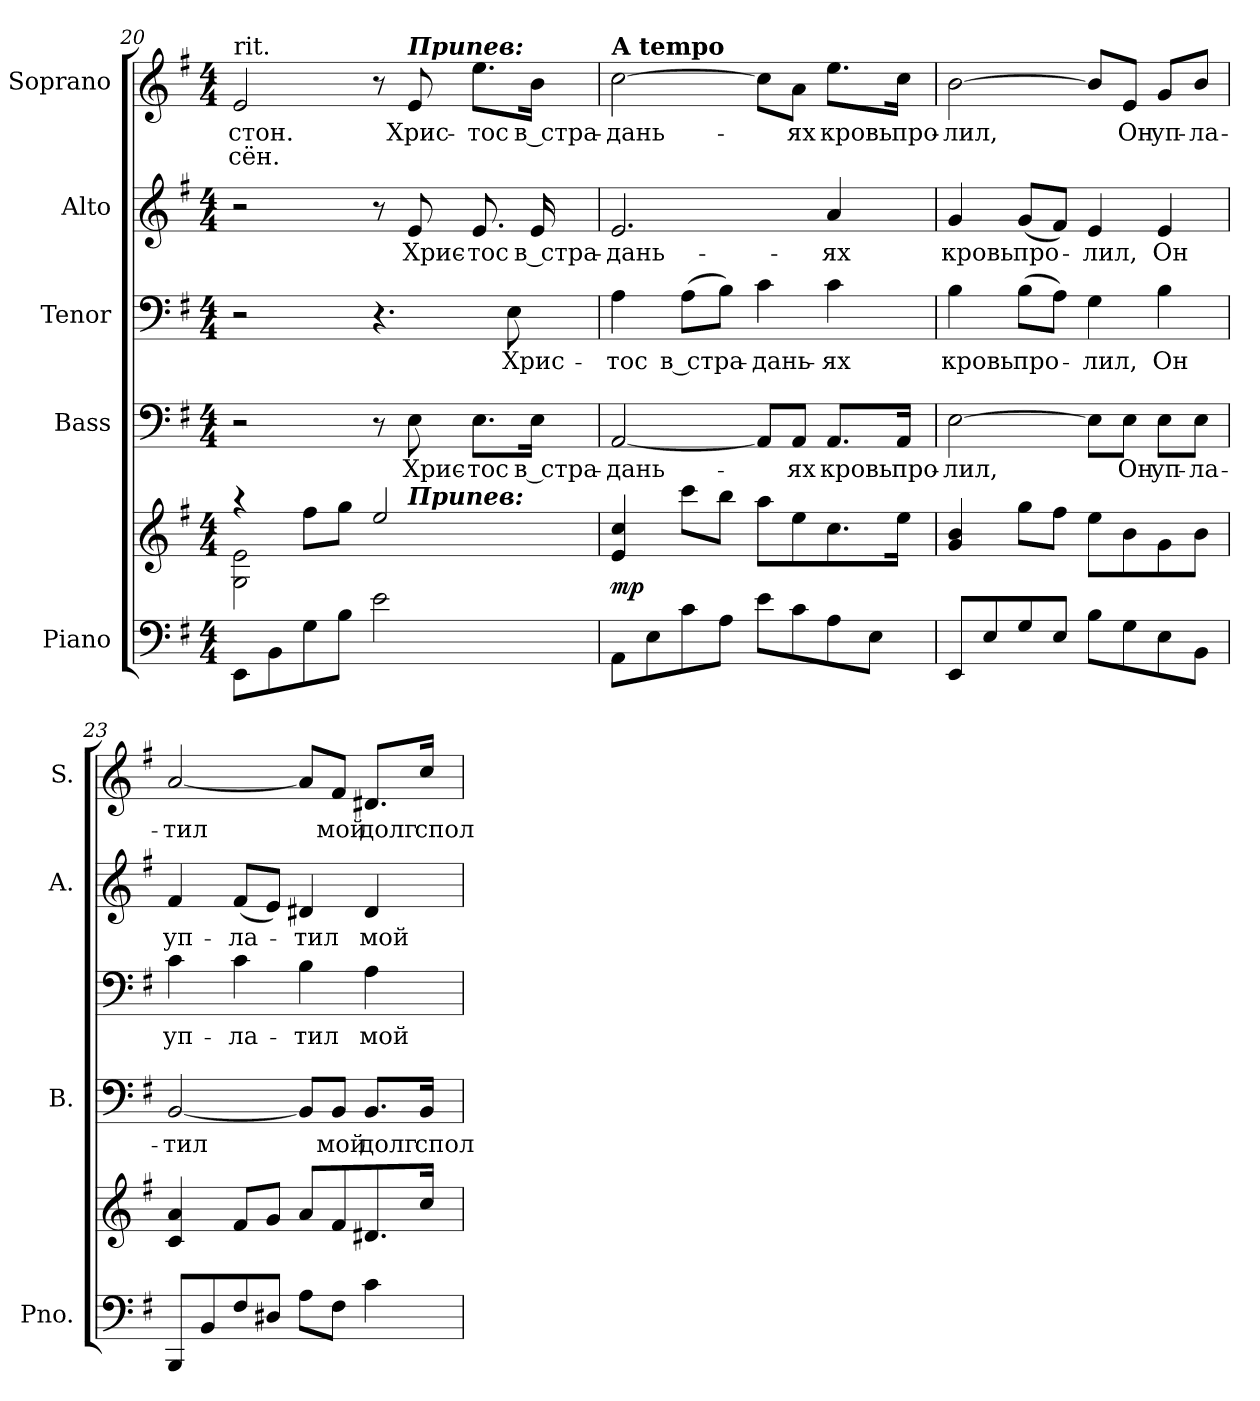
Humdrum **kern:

**kern	**kern	**dynam	**kern	**text	**kern	**text	**kern	**text	**kern	**text	**text
*part5	*part5	*part5	*part4	*part4	*part3	*part3	*part2	*part2	*part1	*part1	*part1
*staff6	*staff5	*staff5/6	*staff4	*staff4	*staff3	*staff3	*staff2	*staff2	*staff1	*staff1	*staff1
*I"Piano	*	*	*I"Bass	*	*I"Tenor	*	*I"Alto	*	*I"Soprano	*	*
*I'Pno.	*	*	*I'B.	*	*	*	*I'A.	*	*I'S.	*	*
!!LO:LB:g=z
*clefF4	*clefG2	*	*clefF4	*	*clefF4	*	*clefG2	*	*clefG2	*	*
*k[f#]	*k[f#]	*	*k[f#]	*	*k[f#]	*	*k[f#]	*	*k[f#]	*	*
*G:	*G:	*	*G:	*	*G:	*	*G:	*	*G:	*	*
*M4/4	*M4/4	*	*M4/4	*	*M4/4	*	*M4/4	*	*M4/4	*	*
=20	=20	=20	=20	=20	=20	=20	=20	=20	=20	=20	=20
*	*^	*	*	*	*	*	*	*	*	*	*
!	!	!	!	!	!	!	!	!	!	!LO:TX:t=rit.	!	!
!	!	!	!	!	!	!	!	!	!	!	!LO:LY:b:color=#000000	!LO:LY:b:color=#000000
*	*	*^	*	*	*	*	*	*	*	*	*	*
8EEi\L	4r	2Gi\ 2ei	2ryy	.	2r	.	2r	.	2r	.	2ei/	стон.	-сён.
8BBi\	.	.	.	.	.	.	.	.	.	.	.	.	.
8Gi\	8ff#i\L	.	.	.	.	.	.	.	.	.	.	.	.
8Bi\J	8ggi\J	.	.	.	.	.	.	.	.	.	.	.	.
2ei\	2eei/	2ryy	8ryy	.	8r	.	4.r	.	8r	.	8r	.	.
!	!	!	!	!	!	!LO:LY:b:color=#000000	!	!	!	!	!	!	!
!	!	!	!	!	!	!	!	!	!	!LO:LY:b:color=#000000	!	!	!
!	!	!	!	!	!	!	!	!	!	!	!LO:TX:a:Bi:t=Припев&colon;	!	!
!	!	!	!LO:TX:a:Bi:t=Припев&colon;	!	!	!	!	!	!	!	!	!	!
!	!	!	!	!	!	!	!	!	!	!	!	!LO:LY:b:color=#000000	!
.	.	.	4.ryy	.	8Ei\	Хрис-	.	.	8ei/	Хрис-	8ei/	Хрис-	.
!	!	!	!	!	!	!LO:LY:b:color=#000000	!	!	!	!	!	!	!
!	!	!	!	!	!	!	!	!	!	!LO:LY:b:color=#000000	!	!	!
!	!	!	!	!	!	!	!	!	!	!	!	!LO:LY:b:color=#000000	!
.	.	.	.	.	8.Ei\L	-тос	.	.	8.ei/	-тос	8.eei\L	-тос	.
!	!	!	!	!	!	!	!	!LO:LY:b:color=#000000	!	!	!	!	!
.	.	.	.	.	.	.	8Ei\	Хрис-	.	.	.	.	.
!	!	!	!	!	!	!LO:LY:b:color=#000000	!	!	!	!	!	!	!
!	!	!	!	!	!	!	!	!	!	!LO:LY:b:color=#000000	!	!	!
!	!	!	!	!	!	!	!	!	!	!	!	!LO:LY:b:color=#000000	!
.	.	.	.	.	16Ei\Jk	в стра-	.	.	16ei/	в стра-	16bi\Jk	в стра-	.
*	*v	*v	*v	*	*	*	*	*	*	*	*	*	*
=21	=21	=21	=21	=21	=21	=21	=21	=21	=21	=21	=21
*	*^	*	*	*	*	*	*	*	*	*	*
*	*	*^	*	*	*	*	*	*	*	*	*	*
!	!	!	!	!	!	!LO:LY:b:color=#000000	!	!	!	!	!	!	!
*	*v	*v	*v	*	*	*	*	*	*	*	*	*	*
*	*^	*	*	*	*	*	*	*	*	*	*
*	*	*^	*	*	*	*	*	*	*	*	*	*
!	!	!	!	!	!	!	!	!LO:LY:b:color=#000000	!	!	!	!	!
*	*v	*v	*v	*	*	*	*	*	*	*	*	*	*
*	*^	*	*	*	*	*	*	*	*	*	*
*	*	*^	*	*	*	*	*	*	*	*	*	*
!	!	!	!	!	!	!	!	!	!	!LO:LY:b:color=#000000	!	!	!
*	*v	*v	*v	*	*	*	*	*	*	*	*	*	*
*	*^	*	*	*	*	*	*	*	*	*	*
*	*	*^	*	*	*	*	*	*	*	*	*	*
!	!	!	!	!	!	!	!	!	!	!	!LO:TX:a:B:t=A tempo	!	!
!	!LO:TX:a:B:t=A tempo	!	!	!	!	!	!	!	!	!	!	!	!
!	!	!	!	!	!	!	!	!	!	!	!	!LO:LY:b:color=#000000	!
*	*v	*v	*v	*	*	*	*	*	*	*	*	*	*
8AAi\L	4ei/ 4cci	mp	[<2AAi/	-дань-	4Ai\	-тос	2.ei/	-дань-	[>2cci\	-дань-	.
8Ei\	.	.	.	.	.	.	.	.	.	.	.
!	!	!	!	!	!	!LO:LY:b:color=#000000	!	!	!	!	!
8ci\	8ccci\L	.	.	.	(8Ai\L	в стра-	.	.	.	.	.
8Ai\J	8bbi\J	.	.	.	8Bi\J)	.	.	.	.	.	.
!	!	!	!	!	!	!LO:LY:b:color=#000000	!	!	!	!	!
8ei\L	8aai\L	.	8AAi/L]	.	4ci\	-дань-	.	.	8cci\L]	.	.
!	!	!	!	!LO:LY:b:color=#000000	!	!	!	!	!	!	!
!	!	!	!	!	!	!	!	!	!	!LO:LY:b:color=#000000	!
8ci\	8eei\	.	8AAi/J	-ях	.	.	.	.	8ai\J	-ях	.
!	!	!	!	!LO:LY:b:color=#000000	!	!	!	!	!	!	!
!	!	!	!	!	!	!LO:LY:b:color=#000000	!	!	!	!	!
!	!	!	!	!	!	!	!	!LO:LY:b:color=#000000	!	!	!
!	!	!	!	!	!	!	!	!	!	!LO:LY:b:color=#000000	!
8Ai\	8.cci\	.	8.AAi/L	кровь	4ci\	-ях	4ai/	-ях	8.eei\L	кровь	.
8Ei\J	.	.	.	.	.	.	.	.	.	.	.
!	!	!	!	!LO:LY:b:color=#000000	!	!	!	!	!	!	!
!	!	!	!	!	!	!	!	!	!	!LO:LY:b:color=#000000	!
.	16eei\Jk	.	16AAi/Jk	про-	.	.	.	.	16cci\Jk	про-	.
=22	=22	=22	=22	=22	=22	=22	=22	=22	=22	=22	=22
!	!	!	!	!LO:LY:b:color=#000000	!	!	!	!	!	!	!
!	!	!	!	!	!	!LO:LY:b:color=#000000	!	!	!	!	!
!	!	!	!	!	!	!	!	!LO:LY:b:color=#000000	!	!	!
!	!	!	!	!	!	!	!	!	!	!LO:LY:b:color=#000000	!
8EEi/L	4gi/ 4bi	.	[>2Ei\	-лил,	4Bi\	кровь	4gi/	кровь	[>2bi\	-лил,	.
8Ei/	.	.	.	.	.	.	.	.	.	.	.
!	!	!	!	!	!	!LO:LY:b:color=#000000	!	!	!	!	!
!	!	!	!	!	!	!	!	!LO:LY:b:color=#000000	!	!	!
8Gi/	8ggi\L	.	.	.	(8Bi\L	про-	(8gi/L	про-	.	.	.
8Ei/J	8ff#i\J	.	.	.	8Ai\J)	.	8f#i/J)	.	.	.	.
!	!	!	!	!	!	!LO:LY:b:color=#000000	!	!	!	!	!
!	!	!	!	!	!	!	!	!LO:LY:b:color=#000000	!	!	!
8Bi\L	8eei\L	.	8Ei\L]	.	4Gi\	-лил,	4ei/	-лил,	8bi/L]	.	.
!	!	!	!	!LO:LY:b:color=#000000	!	!	!	!	!	!	!
!	!	!	!	!	!	!	!	!	!	!LO:LY:b:color=#000000	!
8Gi\	8bi\	.	8Ei\J	Он	.	.	.	.	8ei/J	Он	.
!	!	!	!	!LO:LY:b:color=#000000	!	!	!	!	!	!	!
!	!	!	!	!	!	!LO:LY:b:color=#000000	!	!	!	!	!
!	!	!	!	!	!	!	!	!LO:LY:b:color=#000000	!	!	!
!	!	!	!	!	!	!	!	!	!	!LO:LY:b:color=#000000	!
8Ei\	8gi\	.	8Ei\L	уп-	4Bi\	Он	4ei/	Он	8gi/L	уп-	.
!	!	!	!	!LO:LY:b:color=#000000	!	!	!	!	!	!	!
!	!	!	!	!	!	!	!	!	!	!LO:LY:b:color=#000000	!
8BBi\J	8bi\J	.	8Ei\J	-ла-	.	.	.	.	8bi/J	-ла-	.
!!LO:PB:g=z
=23	=23	=23	=23	=23	=23	=23	=23	=23	=23	=23	=23
!	!	!	!	!LO:LY:b:color=#000000	!	!	!	!	!	!	!
!	!	!	!	!	!	!LO:LY:b:color=#000000	!	!	!	!	!
!	!	!	!	!	!	!	!	!LO:LY:b:color=#000000	!	!	!
!	!	!	!	!	!	!	!	!	!	!LO:LY:b:color=#000000	!
8BBBi/L	4ci/ 4ai	.	[<2BBi/	-тил	4ci\	уп-	4f#i/	уп-	[<2ai/	-тил	.
8BBi/	.	.	.	.	.	.	.	.	.	.	.
!	!	!	!	!	!	!LO:LY:b:color=#000000	!	!	!	!	!
!	!	!	!	!	!	!	!	!LO:LY:b:color=#000000	!	!	!
8F#i/	8f#i/L	.	.	.	4ci\	-ла-	(8f#i/L	-ла-	.	.	.
8D#Xi/J	8gi/J	.	.	.	.	.	8ei/J)	.	.	.	.
!	!	!	!	!	!	!LO:LY:b:color=#000000	!	!	!	!	!
!	!	!	!	!	!	!	!	!LO:LY:b:color=#000000	!	!	!
8Ai\L	8ai/L	.	8BBi/L]	.	4Bi\	-тил	4d#Xi/	-тил	8ai/L]	.	.
!	!	!	!	!LO:LY:b:color=#000000	!	!	!	!	!	!	!
!	!	!	!	!	!	!	!	!	!	!LO:LY:b:color=#000000	!
8F#i\J	8f#i/	.	8BBi/J	мой	.	.	.	.	8f#i/J	мой	.
!	!	!	!	!LO:LY:b:color=#000000	!	!	!	!	!	!	!
!	!	!	!	!	!	!LO:LY:b:color=#000000	!	!	!	!	!
!	!	!	!	!	!	!	!	!LO:LY:b:color=#000000	!	!	!
!	!	!	!	!	!	!	!	!	!	!LO:LY:b:color=#000000	!
4ci\	8.d#Xi/	.	8.BBi/L	долг	4Ai\	мой	4d#i/	мой	8.d#Xi/L	долг	.
!	!	!	!	!LO:LY:b:color=#000000	!	!	!	!	!	!	!
!	!	!	!	!	!	!	!	!	!	!LO:LY:b:color=#000000	!
.	16cci/Jk	.	16BBi/Jk	спол-	.	.	.	.	16cci/Jk	спол-	.
=	=	=	=	=	=	=	=	=	=	=	=
*-	*-	*-	*-	*-	*-	*-	*-	*-	*-	*-	*-
